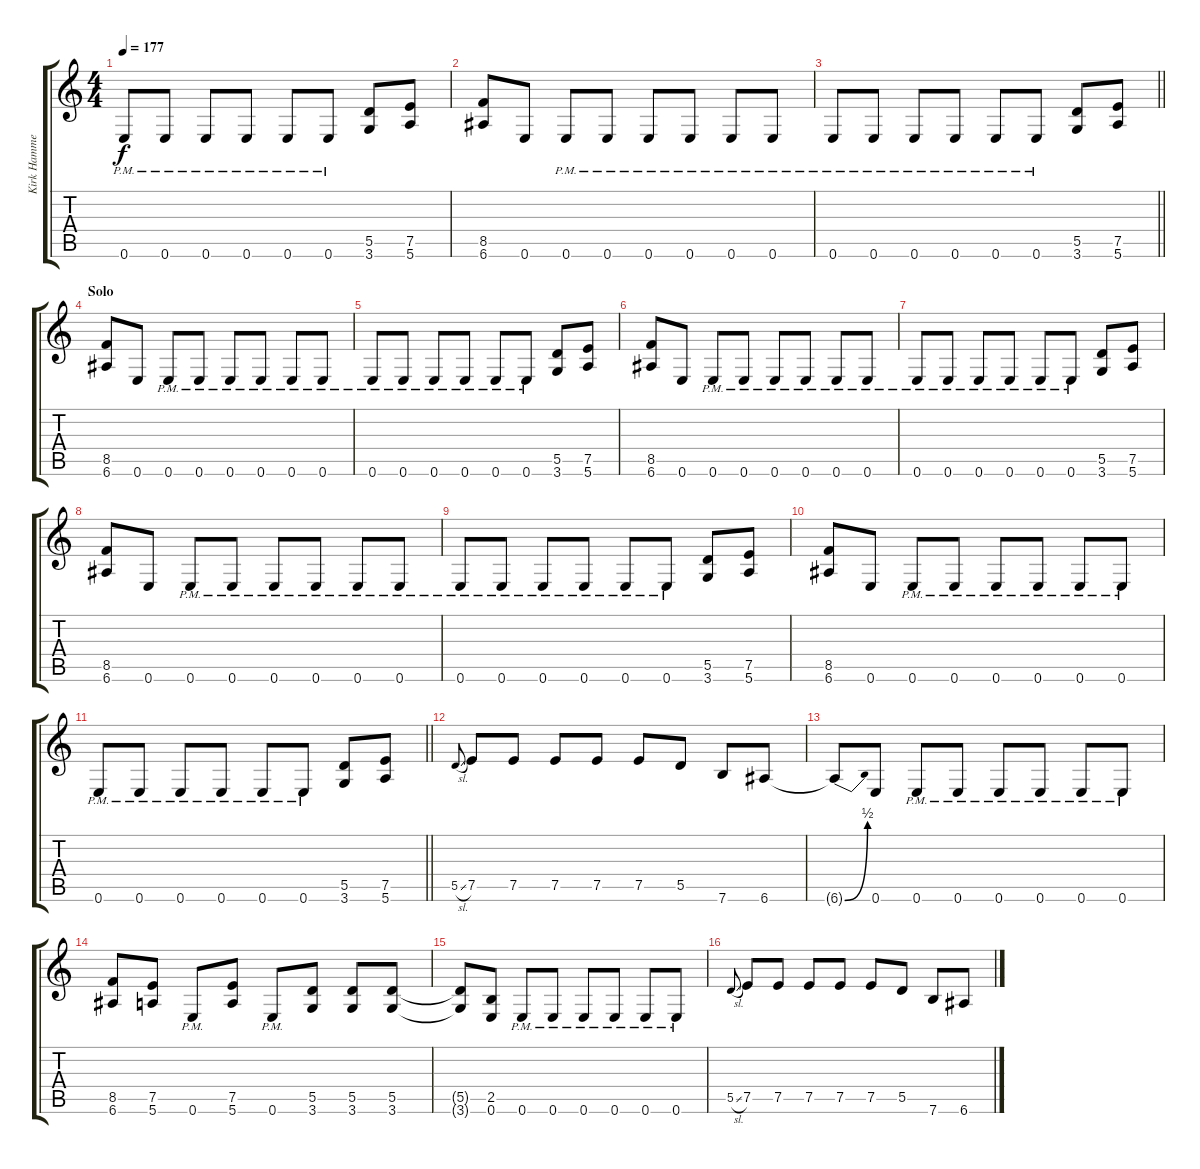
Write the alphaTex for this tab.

\track ("Kirk Hammett" "Kirk Hamme") {instrument distortionguitar}
\staff {score tabs}
\tuning (E4 B3 G3 D3 A2 E2) {hide}
\ts (4 4)
\tempo 177
\clef g2
\ks c
0.6{pm}.8{dy f} 0.6{pm}.8 0.6{pm}.8 0.6{pm}.8 0.6{pm}.8 0.6{pm}.8 (5.5 3.6).8 (7.5 5.6).8 |
(8.5 6.6).8 0.6.8 0.6{pm}.8 0.6{pm}.8 0.6{pm}.8 0.6{pm}.8 0.6{pm}.8 0.6{pm}.8 |
\barLineRight lightlight
0.6{pm}.8 0.6{pm}.8 0.6{pm}.8 0.6{pm}.8 0.6{pm}.8 0.6{pm}.8 (5.5 3.6).8 (7.5 5.6).8 |
\section ("" "Solo")
(8.5 6.6).8 0.6.8 0.6{pm}.8 0.6{pm}.8 0.6{pm}.8 0.6{pm}.8 0.6{pm}.8 0.6{pm}.8 |
0.6{pm}.8 0.6{pm}.8 0.6{pm}.8 0.6{pm}.8 0.6{pm}.8 0.6{pm}.8 (5.5 3.6).8 (7.5 5.6).8 |
(8.5 6.6).8 0.6.8 0.6{pm}.8 0.6{pm}.8 0.6{pm}.8 0.6{pm}.8 0.6{pm}.8 0.6{pm}.8 |
0.6{pm}.8 0.6{pm}.8 0.6{pm}.8 0.6{pm}.8 0.6{pm}.8 0.6{pm}.8 (5.5 3.6).8 (7.5 5.6).8 |
(8.5 6.6).8 0.6.8 0.6{pm}.8 0.6{pm}.8 0.6{pm}.8 0.6{pm}.8 0.6{pm}.8 0.6{pm}.8 |
0.6{pm}.8 0.6{pm}.8 0.6{pm}.8 0.6{pm}.8 0.6{pm}.8 0.6{pm}.8 (5.5 3.6).8 (7.5 5.6).8 |
(8.5 6.6).8 0.6.8 0.6{pm}.8 0.6{pm}.8 0.6{pm}.8 0.6{pm}.8 0.6{pm}.8 0.6{pm}.8 |
\barLineRight lightlight
0.6{pm}.8 0.6{pm}.8 0.6{pm}.8 0.6{pm}.8 0.6{pm}.8 0.6{pm}.8 (5.5 3.6).8 (7.5 5.6).8 |
5.5{sl}.8{gr onbeat} 7.5.8 7.5.8 7.5.8 7.5.8 7.5.8 5.5.8 7.6.8 6.6.8 |
6.6{be (bend 0 0 60 2) t}.8 0.6.8 0.6{pm}.8 0.6{pm}.8 0.6{pm}.8 0.6{pm}.8 0.6{pm}.8 0.6{pm}.8 |
(8.5 6.6).8 (7.5 5.6).8 0.6{pm}.8 (7.5 5.6).8 0.6{pm}.8 (5.5 3.6).8 (5.5 3.6).8 (5.5 3.6).8 |
(5.5{t} 3.6{t}).8 (2.5 0.6).8 0.6{pm}.8 0.6{pm}.8 0.6{pm}.8 0.6{pm}.8 0.6{pm}.8 0.6{pm}.8 |
5.5{sl}.8{gr onbeat} 7.5.8 7.5.8 7.5.8 7.5.8 7.5.8 5.5.8 7.6.8 6.6.8
